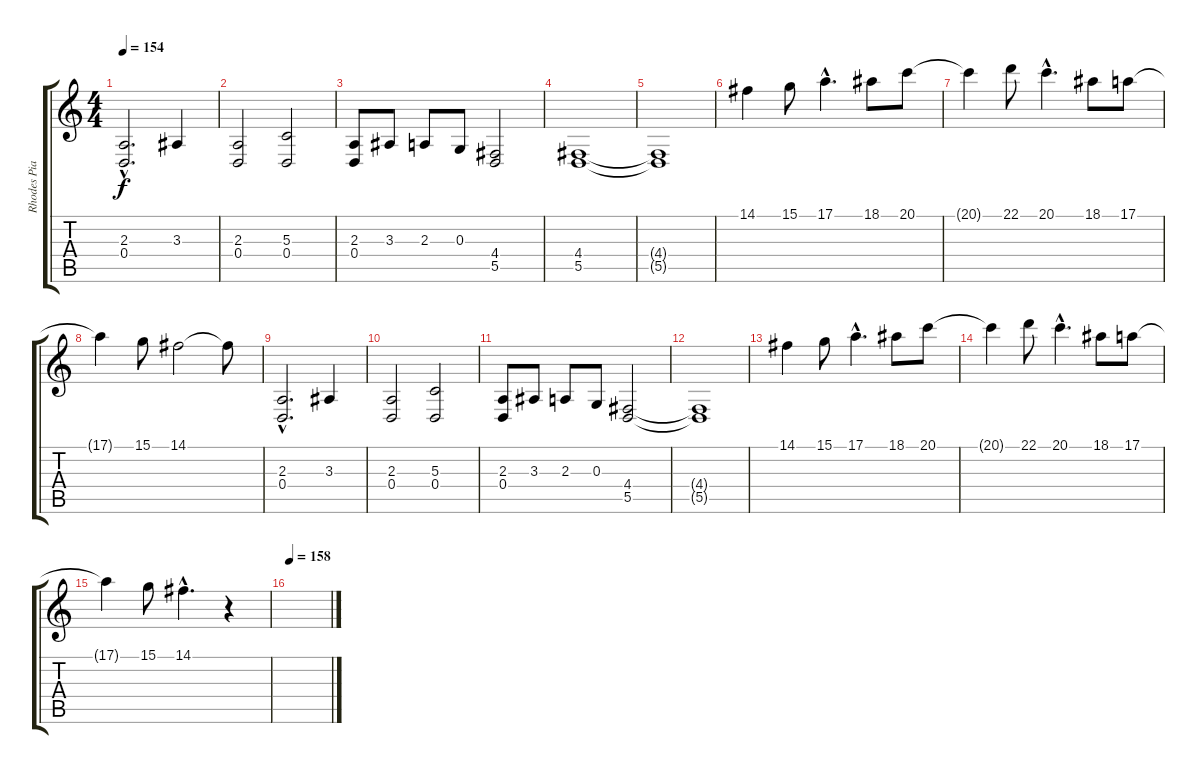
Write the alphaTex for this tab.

\track ("Rhodes Piano" "Rhodes Pia") {instrument viola}
\staff {score tabs}
\tuning (E4 B3 G3 D3 A2 E2) {hide}
\ts (4 4)
\tempo 154
\clef g2
\ks c
(2.3{hac} 0.4{hac}).2{d dy f instrument choiraahs} 3.3.4 |
(2.3 0.4).2 (5.3 0.4).2 |
(2.3 0.4).8 3.3.8 2.3.8 0.3.8 (4.4 5.5).2 |
(4.4 5.5).1 |
(4.4{t} 5.5{t}).1 |
14.1.4 15.1.8 17.1{hac}.4{d} 18.1.8 20.1.8 |
20.1{t}.4 22.1.8 20.1{hac}.4{d} 18.1.8 17.1.8 |
17.1{t}.4 15.1.8 14.1.2 14.1{t}.8 |
(2.3{hac} 0.4{hac}).2{d} 3.3.4 |
(2.3 0.4).2 (5.3 0.4).2 |
(2.3 0.4).8 3.3.8 2.3.8 0.3.8 (4.4 5.5).2 |
(4.4{t} 5.5{t}).1 |
14.1.4 15.1.8 17.1{hac}.4{d} 18.1.8 20.1.8 |
20.1{t}.4 22.1.8 20.1{hac}.4{d} 18.1.8 17.1.8 |
17.1{t}.4 15.1.8 14.1{hac}.4{d} r.4 |
\tempo 158
